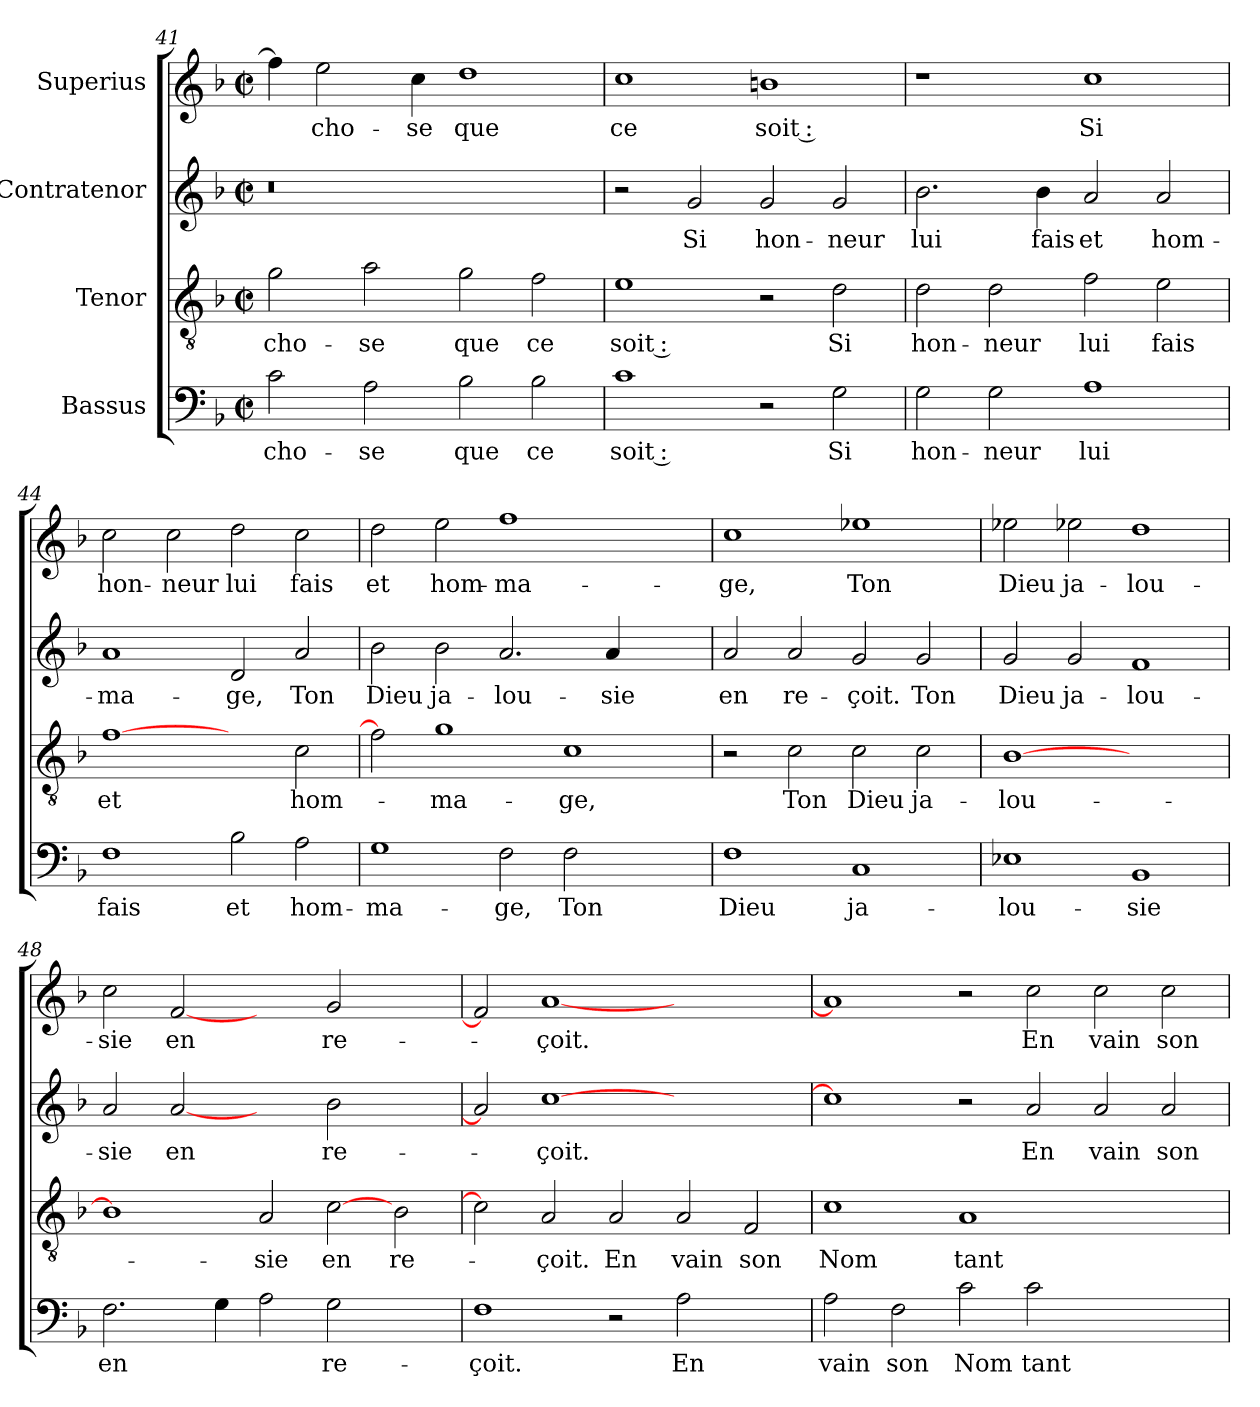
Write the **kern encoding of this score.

**kern	**text	**kern	**text	**kern	**text	**kern	**text
*part4	*part4	*part3	*part3	*part2	*part2	*part1	*part1
*staff4	*staff4	*staff3	*staff3	*staff2	*staff2	*staff1	*staff1
*I"Bassus	*	*I"Tenor	*	*I"Contratenor	*	*I"Superius	*
*clefF4	*	*clefGv2	*	*clefG2	*	*clefG2	*
*k[b-]	*	*k[b-]	*	*k[b-]	*	*k[b-]	*
*F:	*	*F:	*	*F:	*	*F:	*
*M2/2	*	*M2/2	*	*M2/2	*	*M2/2	*
*met(c|)	*	*met(c|)	*	*met(c|)	*	*met(c|)	*
=41	=41	=41	=41	=41	=41	=41	=41
!	!	!	!	!LO:N:vis=0	!	!	!
2c\	cho-	2g\	cho-	1r	.	4ff\]	.
.	.	.	.	.	.	2ee\	cho-
2A\	-se	2a\	-se	.	.	.	.
.	.	.	.	.	.	4cc\	-se
2B-\	que	2g\	que	1ryy	.	1dd\	que
2B-\	ce	2f\	ce	.	.	.	.
=42	=42	=42	=42	=42	=42	=42	=42
1c\	soit :	1e\	soit :	2r	.	1cc\	ce
.	.	.	.	2g/	Si	.	.
2r	.	2r	.	2g/	hon-	1bn\	soit :
2G\	Si	2d\	Si	2g/	-neur	.	.
=43	=43	=43	=43	=43	=43	=43	=43
2G\	hon-	2d\	hon-	2.b-\	lui	1r	.
2G\	-neur	2d\	-neur	.	.	.	.
.	.	.	.	4b-\	fais	.	.
1A\	lui	2f\	lui	2a/	et	1cc\	Si
.	.	2e\	fais	2a/	hom-	.	.
=44	=44	=44	=44	=44	=44	=44	=44
1F\	fais	[1f\	et	1a/	-ma-	2cc\	hon-
.	.	.	.	.	.	2cc\	-neur
2B-\	et	2ryy	.	2d/	-ge,	2dd\	lui
2A\	hom-	2c\	hom-	2a/	Ton	2cc\	fais
!!LO:LB:g=z
=45	=45	=45	=45	=45	=45	=45	=45
1G\	-ma-	2f\]	.	2b-\	Dieu	2dd\	et
.	.	1g\	-ma-	2b-\	ja-	2ee\	hom-
2F\	-ge,	.	.	2.a/	-lou-	1ff\	-ma-
2F\	Ton	1c\	-ge,	.	.	.	.
.	.	.	.	4a/	-sie	.	.
2ryy	.	.	.	2ryy	.	2ryy	.
=46	=46	=46	=46	=46	=46	=46	=46
1F\	Dieu	2r	.	2a/	en	1cc\	-ge,
.	.	2c\	Ton	2a/	re-	.	.
1C/	ja-	2c\	Dieu	2g/	-çoit.	1ee-X\	Ton
.	.	2c\	ja-	2g/	Ton	.	.
=47	=47	=47	=47	=47	=47	=47	=47
1E-X\	-lou-	[1B-\	-lou-	2g/	Dieu	2ee-X\	Dieu
.	.	.	.	2g/	ja-	2ee-X\	ja-
1BB-/	-sie	1ryy	.	1f/	-lou-	1dd\	-lou-
=48	=48	=48	=48	=48	=48	=48	=48
2.F\	en	1B-\]	.	2a/	-sie	2cc\	-sie
.	.	.	.	[2a/	en	[2f/	en
4G\	.	.	.	.	.	.	.
2A\	.	2A/	-sie	2ryy	.	2ryy	.
2G\	re-	[2c\	en	2b-\	re-	2g/	re-
2ryy	.	2B-\	re-	2ryy	.	2ryy	.
=49	=49	=49	=49	=49	=49	=49	=49
1F\	-çoit.	2c\]	.	2a/]	.	2f/]	.
.	.	2A/	-çoit.	[1cc\	-çoit.	[1a/	-çoit.
2r	.	2A/	En	.	.	.	.
2A\	En	2A/	vain	1ryy	.	1ryy	.
2ryy	.	2F/	son	.	.	.	.
!!LO:LB:g=z
=50	=50	=50	=50	=50	=50	=50	=50
2A\	vain	1c\	Nom	1cc\]	.	1a/]	.
2F\	son	.	.	.	.	.	.
2c\	Nom	1A/	tant	2r	.	2r	.
2c\	tant	.	.	2a/	En	2cc\	En
1ryy	.	1ryy	.	2a/	vain	2cc\	vain
.	.	.	.	2a/	son	2cc\	son
=	=	=	=	=	=	=	=
*-	*-	*-	*-	*-	*-	*-	*-
